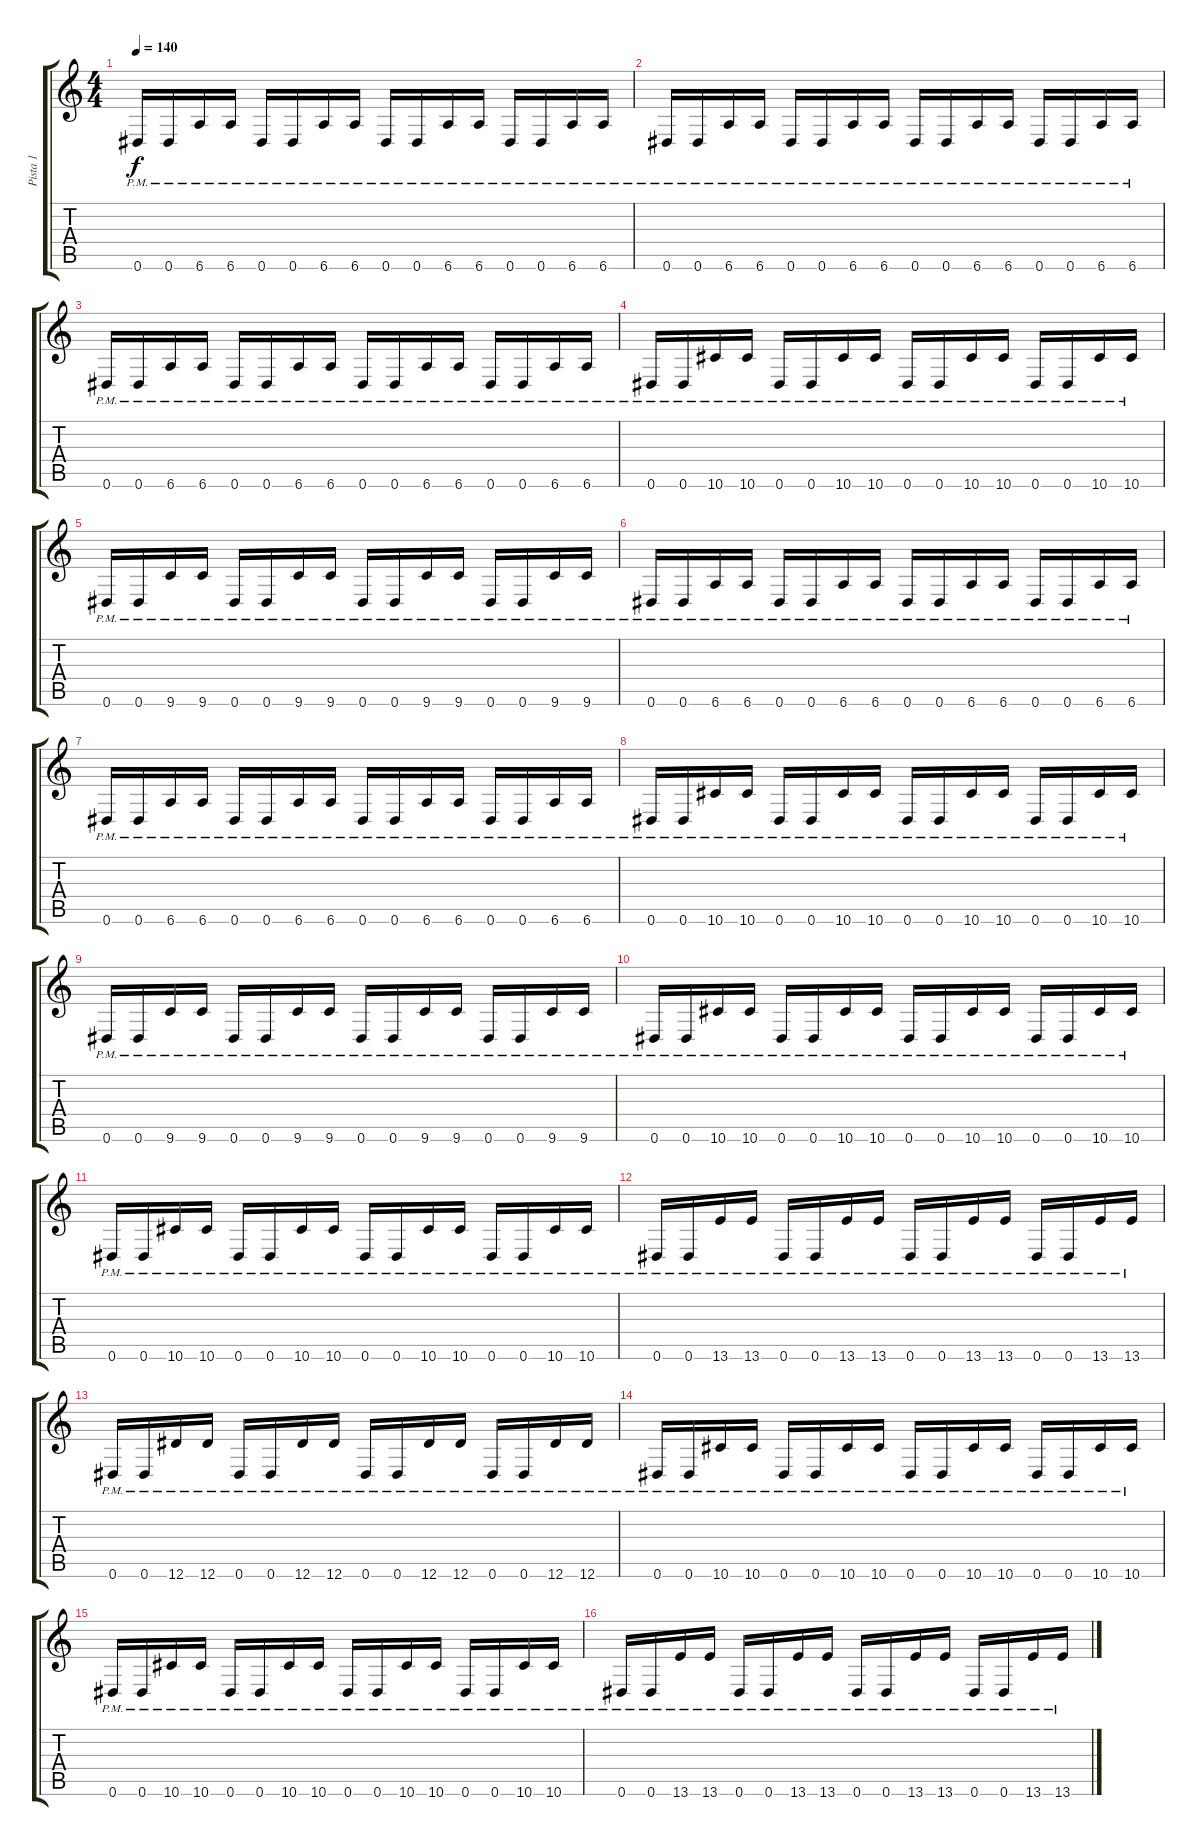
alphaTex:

\track ("Pista 1" "Pista 1") {instrument overdrivenguitar}
\staff {score tabs}
\tuning (Eb4 Bb3 Gb3 Db3 Ab2 Eb2) {hide}
\ts (4 4)
\tempo 140
\clef g2
\ks c
0.6{pm}.16{dy f} 0.6{pm}.16 6.6{pm}.16 6.6{pm}.16 0.6{pm}.16 0.6{pm}.16 6.6{pm}.16 6.6{pm}.16 0.6{pm}.16 0.6{pm}.16 6.6{pm}.16 6.6{pm}.16 0.6{pm}.16 0.6{pm}.16 6.6{pm}.16 6.6{pm}.16 |
0.6{pm}.16 0.6{pm}.16 6.6{pm}.16 6.6{pm}.16 0.6{pm}.16 0.6{pm}.16 6.6{pm}.16 6.6{pm}.16 0.6{pm}.16 0.6{pm}.16 6.6{pm}.16 6.6{pm}.16 0.6{pm}.16 0.6{pm}.16 6.6{pm}.16 6.6{pm}.16 |
0.6{pm}.16 0.6{pm}.16 6.6{pm}.16 6.6{pm}.16 0.6{pm}.16 0.6{pm}.16 6.6{pm}.16 6.6{pm}.16 0.6{pm}.16 0.6{pm}.16 6.6{pm}.16 6.6{pm}.16 0.6{pm}.16 0.6{pm}.16 6.6{pm}.16 6.6{pm}.16 |
0.6{pm}.16 0.6{pm}.16 10.6{pm}.16 10.6{pm}.16 0.6{pm}.16 0.6{pm}.16 10.6{pm}.16 10.6{pm}.16 0.6{pm}.16 0.6{pm}.16 10.6{pm}.16 10.6{pm}.16 0.6{pm}.16 0.6{pm}.16 10.6{pm}.16 10.6{pm}.16 |
0.6{pm}.16 0.6{pm}.16 9.6{pm}.16 9.6{pm}.16 0.6{pm}.16 0.6{pm}.16 9.6{pm}.16 9.6{pm}.16 0.6{pm}.16 0.6{pm}.16 9.6{pm}.16 9.6{pm}.16 0.6{pm}.16 0.6{pm}.16 9.6{pm}.16 9.6{pm}.16 |
0.6{pm}.16 0.6{pm}.16 6.6{pm}.16 6.6{pm}.16 0.6{pm}.16 0.6{pm}.16 6.6{pm}.16 6.6{pm}.16 0.6{pm}.16 0.6{pm}.16 6.6{pm}.16 6.6{pm}.16 0.6{pm}.16 0.6{pm}.16 6.6{pm}.16 6.6{pm}.16 |
0.6{pm}.16 0.6{pm}.16 6.6{pm}.16 6.6{pm}.16 0.6{pm}.16 0.6{pm}.16 6.6{pm}.16 6.6{pm}.16 0.6{pm}.16 0.6{pm}.16 6.6{pm}.16 6.6{pm}.16 0.6{pm}.16 0.6{pm}.16 6.6{pm}.16 6.6{pm}.16 |
0.6{pm}.16 0.6{pm}.16 10.6{pm}.16 10.6{pm}.16 0.6{pm}.16 0.6{pm}.16 10.6{pm}.16 10.6{pm}.16 0.6{pm}.16 0.6{pm}.16 10.6{pm}.16 10.6{pm}.16 0.6{pm}.16 0.6{pm}.16 10.6{pm}.16 10.6{pm}.16 |
0.6{pm}.16 0.6{pm}.16 9.6{pm}.16 9.6{pm}.16 0.6{pm}.16 0.6{pm}.16 9.6{pm}.16 9.6{pm}.16 0.6{pm}.16 0.6{pm}.16 9.6{pm}.16 9.6{pm}.16 0.6{pm}.16 0.6{pm}.16 9.6{pm}.16 9.6{pm}.16 |
0.6{pm}.16 0.6{pm}.16 10.6{pm}.16 10.6{pm}.16 0.6{pm}.16 0.6{pm}.16 10.6{pm}.16 10.6{pm}.16 0.6{pm}.16 0.6{pm}.16 10.6{pm}.16 10.6{pm}.16 0.6{pm}.16 0.6{pm}.16 10.6{pm}.16 10.6{pm}.16 |
0.6{pm}.16 0.6{pm}.16 10.6{pm}.16 10.6{pm}.16 0.6{pm}.16 0.6{pm}.16 10.6{pm}.16 10.6{pm}.16 0.6{pm}.16 0.6{pm}.16 10.6{pm}.16 10.6{pm}.16 0.6{pm}.16 0.6{pm}.16 10.6{pm}.16 10.6{pm}.16 |
0.6{pm}.16 0.6{pm}.16 13.6{pm}.16 13.6{pm}.16 0.6{pm}.16 0.6{pm}.16 13.6{pm}.16 13.6{pm}.16 0.6{pm}.16 0.6{pm}.16 13.6{pm}.16 13.6{pm}.16 0.6{pm}.16 0.6{pm}.16 13.6{pm}.16 13.6{pm}.16 |
0.6{pm}.16 0.6{pm}.16 12.6{pm}.16 12.6{pm}.16 0.6{pm}.16 0.6{pm}.16 12.6{pm}.16 12.6{pm}.16 0.6{pm}.16 0.6{pm}.16 12.6{pm}.16 12.6{pm}.16 0.6{pm}.16 0.6{pm}.16 12.6{pm}.16 12.6{pm}.16 |
0.6{pm}.16 0.6{pm}.16 10.6{pm}.16 10.6{pm}.16 0.6{pm}.16 0.6{pm}.16 10.6{pm}.16 10.6{pm}.16 0.6{pm}.16 0.6{pm}.16 10.6{pm}.16 10.6{pm}.16 0.6{pm}.16 0.6{pm}.16 10.6{pm}.16 10.6{pm}.16 |
0.6{pm}.16 0.6{pm}.16 10.6{pm}.16 10.6{pm}.16 0.6{pm}.16 0.6{pm}.16 10.6{pm}.16 10.6{pm}.16 0.6{pm}.16 0.6{pm}.16 10.6{pm}.16 10.6{pm}.16 0.6{pm}.16 0.6{pm}.16 10.6{pm}.16 10.6{pm}.16 |
0.6{pm}.16 0.6{pm}.16 13.6{pm}.16 13.6{pm}.16 0.6{pm}.16 0.6{pm}.16 13.6{pm}.16 13.6{pm}.16 0.6{pm}.16 0.6{pm}.16 13.6{pm}.16 13.6{pm}.16 0.6{pm}.16 0.6{pm}.16 13.6{pm}.16 13.6{pm}.16
